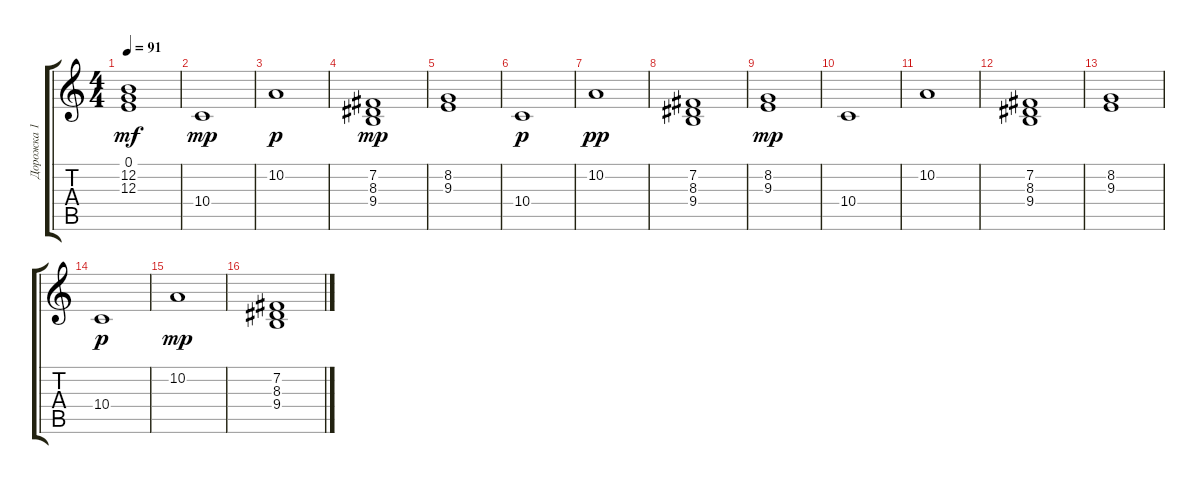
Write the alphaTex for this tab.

\track ("Дорожка 1" "Дорожка 1") {instrument pad2warm}
\staff {score tabs}
\tuning (E4 B3 G3 D3 A2 E2) {hide}
\ts (4 4)
\tempo 91
\clef g2
\ks c
(0.1 12.2 12.3).1{dy mf} |
10.4.1{dy mp} |
10.2.1{dy p} |
(7.2 8.3 9.4).1{dy mp} |
(8.2 9.3).1 |
10.4.1{dy p} |
10.2.1{dy pp} |
(7.2 8.3 9.4).1 |
(8.2 9.3).1{dy mp} |
10.4.1 |
10.2.1 |
(7.2 8.3 9.4).1 |
(8.2 9.3).1 |
10.4.1{dy p} |
10.2.1{dy mp} |
(7.2 8.3 9.4).1
